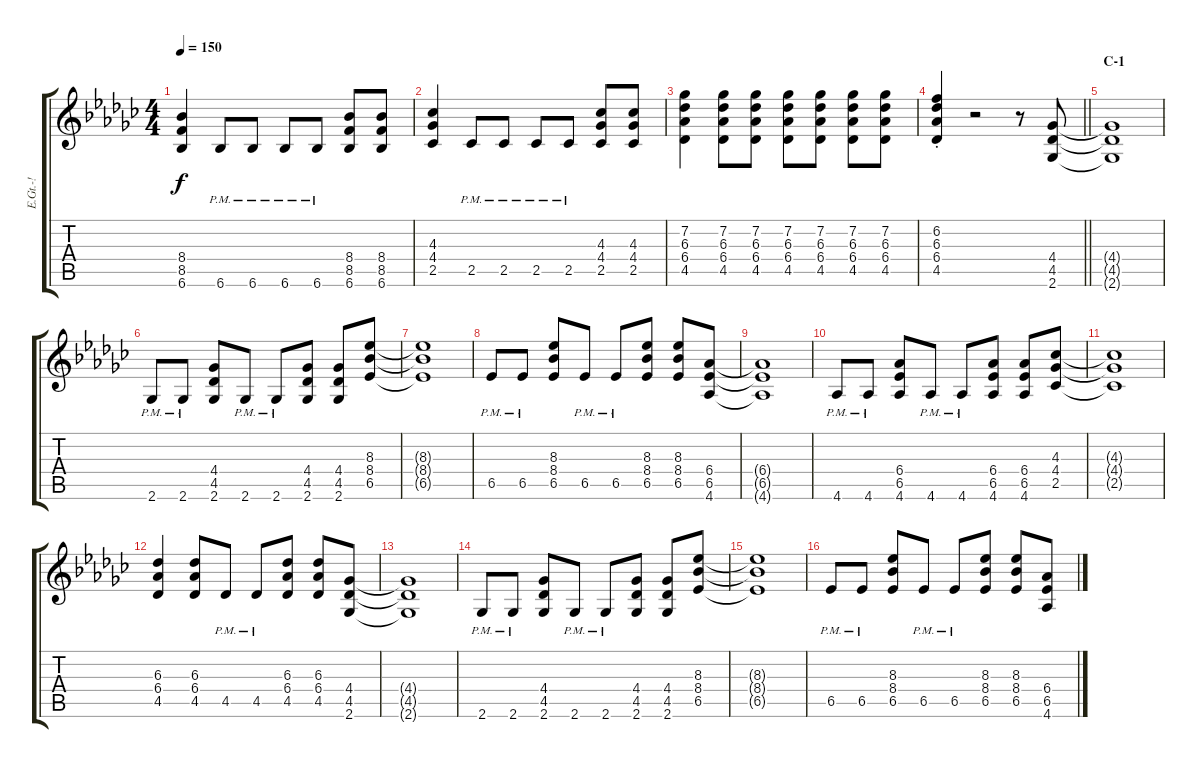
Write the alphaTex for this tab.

\track ("E.Gt.-!" "E.Gt.-!") {instrument distortionguitar}
\staff {score tabs}
\tuning (E4 B3 G3 D3 A2 E2) {hide}
\ts (4 4)
\tempo 150
\clef g2
\ks gb
(8.4 8.5 6.6).4{dy f} 6.6{pm}.8 6.6{pm}.8 6.6{pm}.8 6.6{pm}.8 (8.4 8.5 6.6).8 (8.4 8.5 6.6).8 |
(4.3 4.4 2.5).4 2.5{pm}.8 2.5{pm}.8 2.5{pm}.8 2.5{pm}.8 (4.3 4.4 2.5).8 (4.3 4.4 2.5).8 |
(7.2 6.3 6.4 4.5).4 (7.2 6.3 6.4 4.5).8 (7.2 6.3 6.4 4.5).8 (7.2 6.3 6.4 4.5).8 (7.2 6.3 6.4 4.5).8 (7.2 6.3 6.4 4.5).8 (7.2 6.3 6.4 4.5).8 |
\barLineRight lightlight
(6.2{st} 6.3 6.4 4.5).4 r.2 r.8 (4.4 4.5 2.6).8 |
\section ("" "C-1")
(4.4{t} 4.5{t} 2.6{t}).1 |
2.6{pm}.8 2.6{pm}.8 (4.4 4.5 2.6).8 2.6{pm}.8 2.6{pm}.8 (4.4 4.5 2.6).8 (4.4 4.5 2.6).8 (8.3 8.4 6.5).8 |
(8.3{t} 8.4{t} 6.5{t}).1 |
6.5{pm}.8 6.5{pm}.8 (8.3 8.4 6.5).8 6.5{pm}.8 6.5{pm}.8 (8.3 8.4 6.5).8 (8.3 8.4 6.5).8 (6.4 6.5 4.6).8 |
(6.4{t} 6.5{t} 4.6{t}).1 |
4.6{pm}.8 4.6{pm}.8 (6.4 6.5 4.6).8 4.6{pm}.8 4.6{pm}.8 (6.4 6.5 4.6).8 (6.4 6.5 4.6).8 (4.3 4.4 2.5).8 |
(4.3{t} 4.4{t} 2.5{t}).1 |
(6.3 6.4 4.5).4 (6.3 6.4 4.5).8 4.5{pm}.8 4.5{pm}.8 (6.3 6.4 4.5).8 (6.3 6.4 4.5).8 (4.4 4.5 2.6).8 |
(4.4{t} 4.5{t} 2.6{t}).1 |
2.6{pm}.8 2.6{pm}.8 (4.4 4.5 2.6).8 2.6{pm}.8 2.6{pm}.8 (4.4 4.5 2.6).8 (4.4 4.5 2.6).8 (8.3 8.4 6.5).8 |
(8.3{t} 8.4{t} 6.5{t}).1 |
6.5{pm}.8 6.5{pm}.8 (8.3 8.4 6.5).8 6.5{pm}.8 6.5{pm}.8 (8.3 8.4 6.5).8 (8.3 8.4 6.5).8 (6.4 6.5 4.6).8
